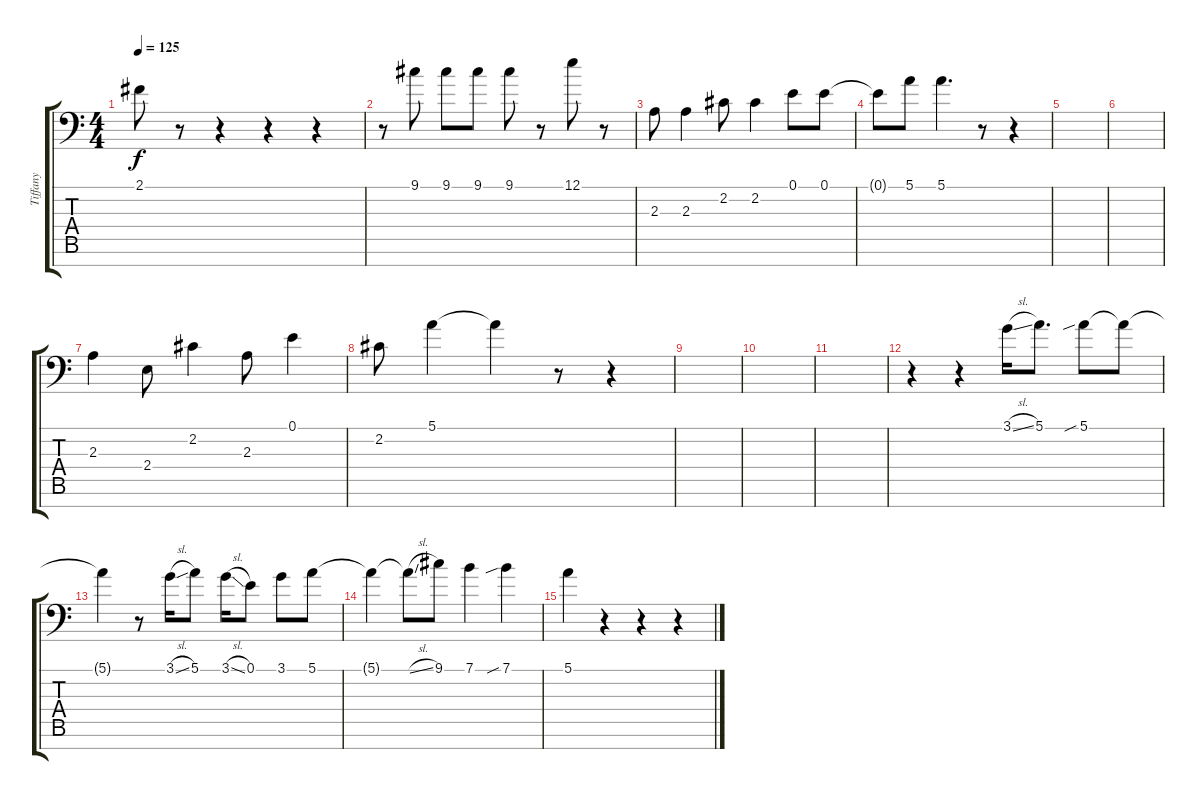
\track ("Tiffany" "Tiffany") {instrument sopranosax}
\staff {score tabs}
\tuning (E4 B3 G3 D3 A2 E2 C-1) {hide}
\ts (4 4)
\tempo 125
\clef f4
\ks c
2.1.8{dy f} r.8 r.4 r.4 r.4 |
r.8 9.1.8 9.1.8 9.1.8 9.1.8 r.8 12.1.8 r.8 |
2.3.8{volume 9} 2.3.4 2.2.8 2.2.4 0.1.8 0.1.8 |
0.1{t}.8 5.1.8 5.1.4{d} r.8 r.4 |
|
|
2.3.4 2.4.8 2.2.4 2.3.8 0.1.4 |
2.2.8 5.1.4 5.1{t}.4 r.8 r.4 |
|
|
|
r.4{volume 13} r.4 3.1{sl}.16 5.1.8{d} 5.1{sib}.8 5.1{t}.8 |
5.1{t}.4 r.8 3.1{sl}.16 5.1.8 3.1{sl}.16 0.1.8 3.1.8 5.1.8 |
5.1{t}.4 5.1{sl t}.8 9.1.8 7.1.4 7.1{sib}.4 |
5.1.4 r.4 r.4 r.4
